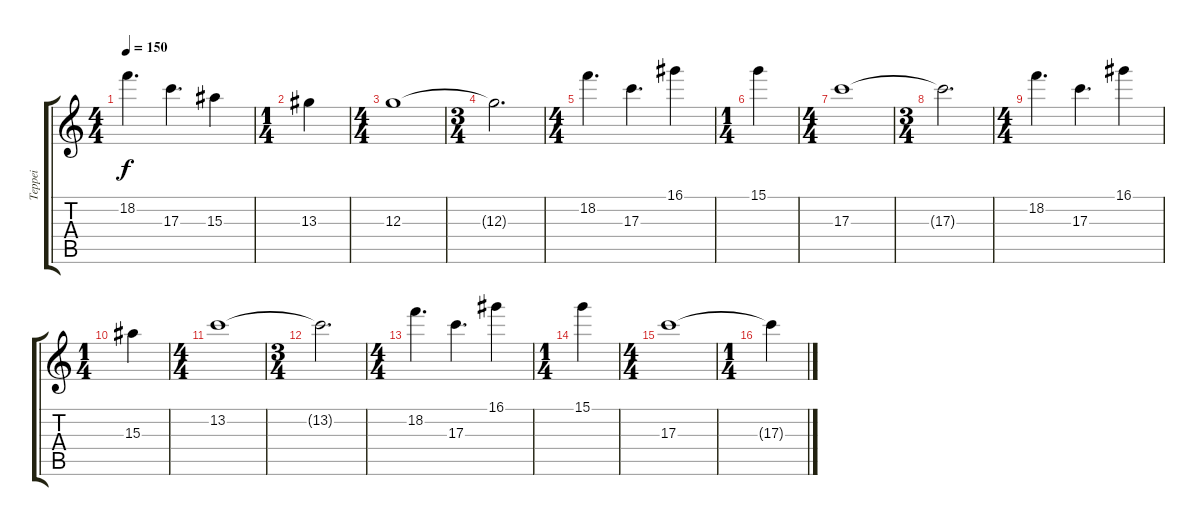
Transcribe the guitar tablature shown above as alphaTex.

\track ("Teppei" "Teppei") {instrument acousticguitarsteel}
\staff {score tabs}
\tuning (E4 B3 G3 D3 A2 D2) {hide}
\ts (4 4)
\tempo 150
\clef g2
\ks c
18.2.4{d dy f} 17.3.4{d} 15.3.4 |
\ts (1 4)
13.3.4 |
\ts (4 4)
12.3.1 |
\ts (3 4)
12.3{t}.2{d} |
\ts (4 4)
18.2.4{d instrument distortionguitar} 17.3.4{d} 16.1.4 |
\ts (1 4)
15.1.4 |
\ts (4 4)
17.3.1 |
\ts (3 4)
17.3{t}.2{d} |
\ts (4 4)
18.2.4{d} 17.3.4{d} 16.1.4 |
\ts (1 4)
15.3.4 |
\ts (4 4)
13.2.1 |
\ts (3 4)
13.2{t}.2{d} |
\ts (4 4)
18.2.4{d instrument distortionguitar} 17.3.4{d} 16.1.4 |
\ts (1 4)
15.1.4 |
\ts (4 4)
17.3.1 |
\ts (1 4)
17.3{t}.4
